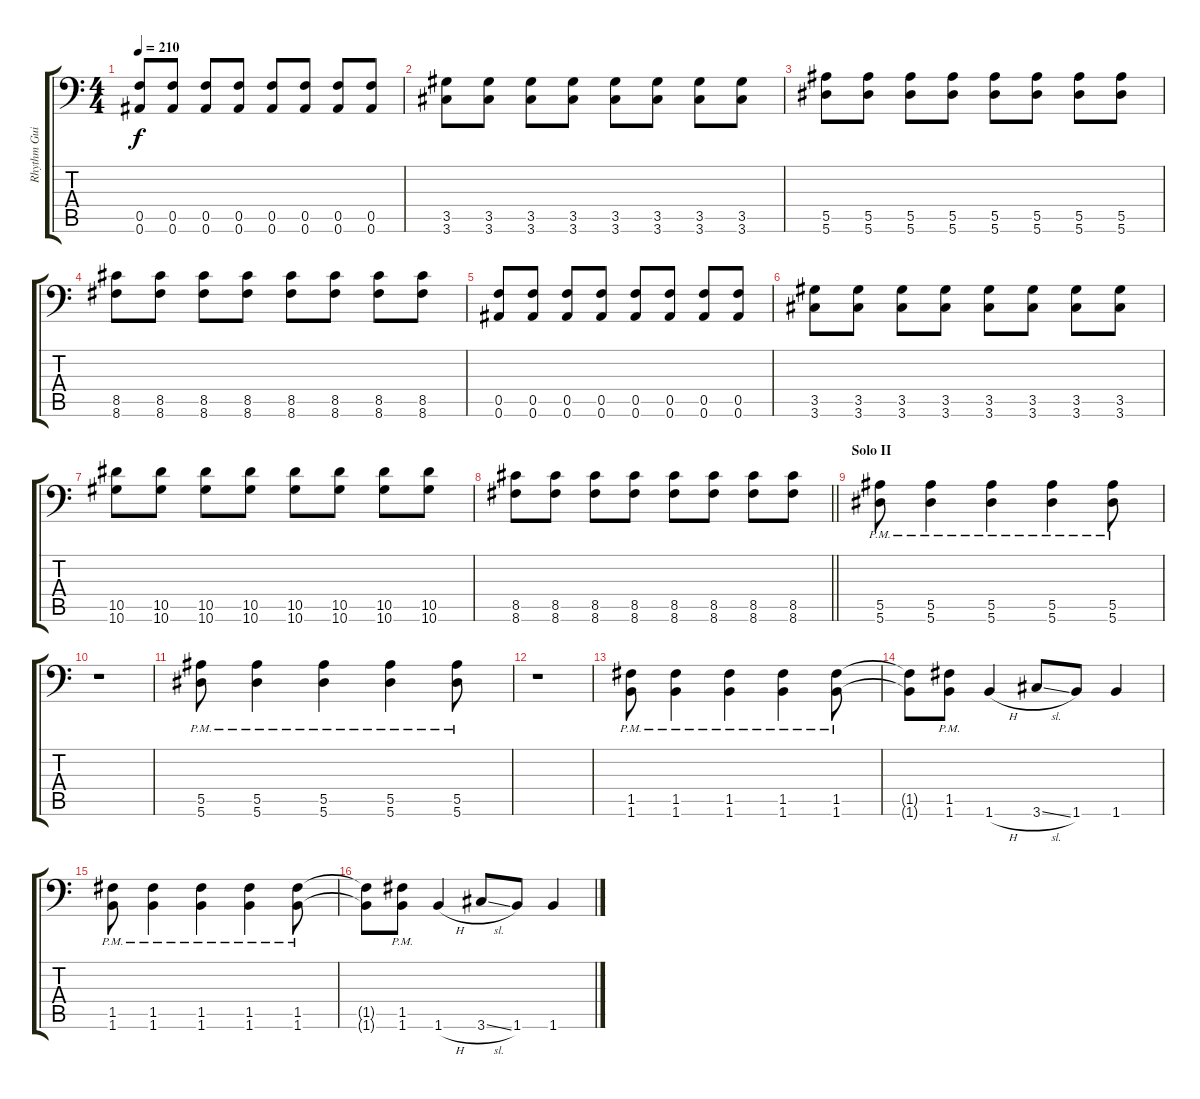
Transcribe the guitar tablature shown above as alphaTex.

\track ("Rhythm Guitar I" "Rhythm Gui") {instrument distortionguitar}
\staff {score tabs}
\tuning (C4 G3 Eb3 Bb2 F2 Bb1) {hide}
\ts (4 4)
\tempo 210
\clef f4
\ks c
(0.5 0.6).8{dy f} (0.5 0.6).8 (0.5 0.6).8 (0.5 0.6).8 (0.5 0.6).8 (0.5 0.6).8 (0.5 0.6).8 (0.5 0.6).8 |
(3.5 3.6).8 (3.5 3.6).8 (3.5 3.6).8 (3.5 3.6).8 (3.5 3.6).8 (3.5 3.6).8 (3.5 3.6).8 (3.5 3.6).8 |
(5.5 5.6).8 (5.5 5.6).8 (5.5 5.6).8 (5.5 5.6).8 (5.5 5.6).8 (5.5 5.6).8 (5.5 5.6).8 (5.5 5.6).8 |
(8.5 8.6).8 (8.5 8.6).8 (8.5 8.6).8 (8.5 8.6).8 (8.5 8.6).8 (8.5 8.6).8 (8.5 8.6).8 (8.5 8.6).8 |
(0.5 0.6).8 (0.5 0.6).8 (0.5 0.6).8 (0.5 0.6).8 (0.5 0.6).8 (0.5 0.6).8 (0.5 0.6).8 (0.5 0.6).8 |
(3.5 3.6).8 (3.5 3.6).8 (3.5 3.6).8 (3.5 3.6).8 (3.5 3.6).8 (3.5 3.6).8 (3.5 3.6).8 (3.5 3.6).8 |
(10.5 10.6).8 (10.5 10.6).8 (10.5 10.6).8 (10.5 10.6).8 (10.5 10.6).8 (10.5 10.6).8 (10.5 10.6).8 (10.5 10.6).8 |
\barLineRight lightlight
(8.5 8.6).8 (8.5 8.6).8 (8.5 8.6).8 (8.5 8.6).8 (8.5 8.6).8 (8.5 8.6).8 (8.5 8.6).8 (8.5 8.6).8 |
\section ("" "Solo II")
(5.5{pm} 5.6{pm}).8{balance 4} (5.5{pm} 5.6{pm}).4 (5.5{pm} 5.6{pm}).4 (5.5{pm} 5.6{pm}).4 (5.5{pm} 5.6{pm}).8 |
r.1 |
(5.5{pm} 5.6{pm}).8 (5.5{pm} 5.6{pm}).4 (5.5{pm} 5.6{pm}).4 (5.5{pm} 5.6{pm}).4 (5.5{pm} 5.6{pm}).8 |
r.1 |
(1.5{pm} 1.6{pm}).8 (1.5{pm} 1.6{pm}).4 (1.5{pm} 1.6{pm}).4 (1.5{pm} 1.6{pm}).4 (1.5{pm} 1.6{pm}).8 |
(1.5{t} 1.6{t}).8 (1.5{pm} 1.6{pm}).8 1.6{h}.4 3.6{sl}.8 1.6.8 1.6.4 |
(1.5{pm} 1.6{pm}).8 (1.5{pm} 1.6{pm}).4 (1.5{pm} 1.6{pm}).4 (1.5{pm} 1.6{pm}).4 (1.5{pm} 1.6{pm}).8 |
(1.5{t} 1.6{t}).8 (1.5{pm} 1.6{pm}).8 1.6{h}.4 3.6{sl}.8 1.6.8 1.6.4
